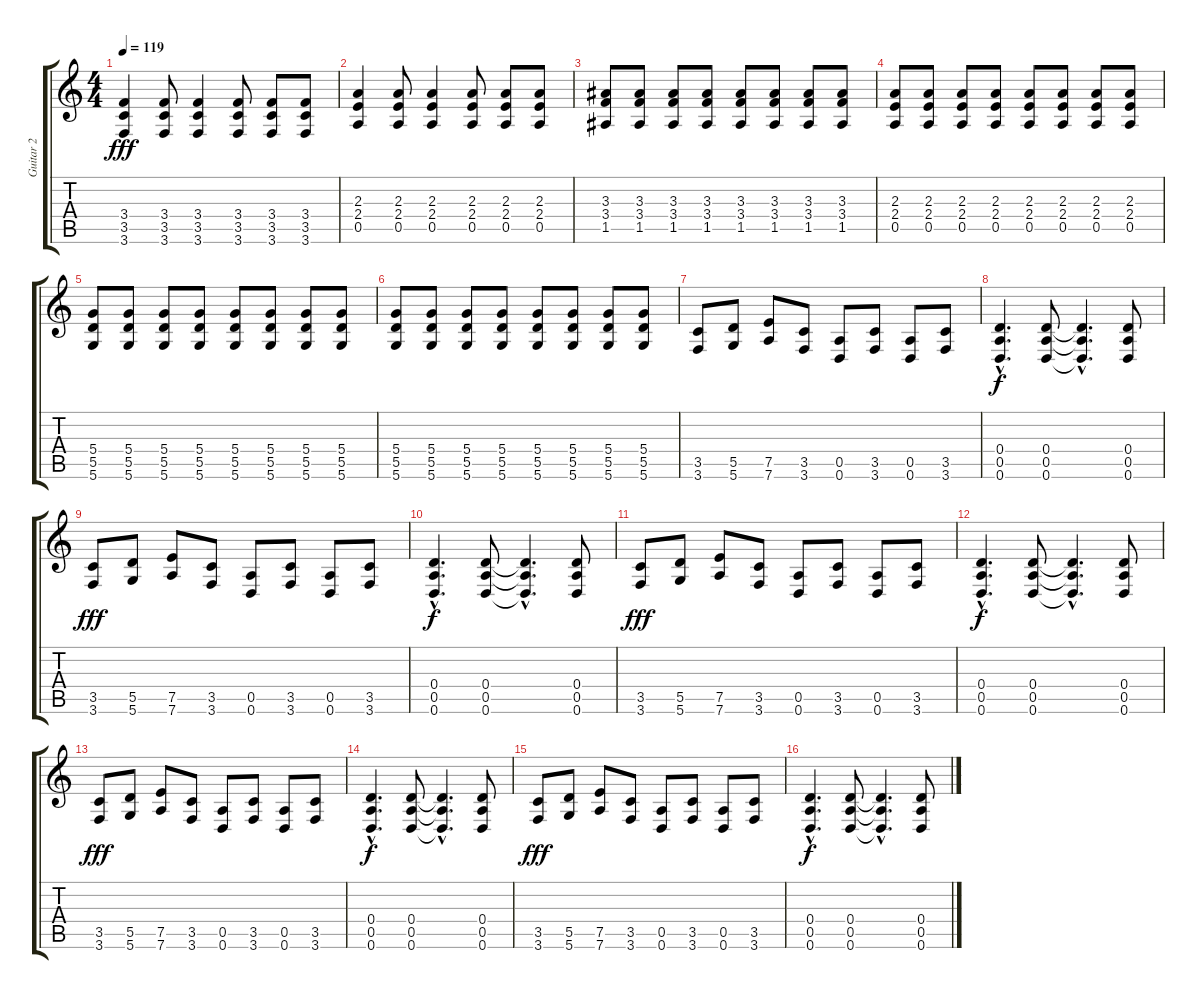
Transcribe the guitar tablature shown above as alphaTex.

\track ("Guitar 2" "Guitar 2") {instrument overdrivenguitar}
\staff {score tabs}
\tuning (E4 B3 G3 D3 A2 D2) {hide}
\ts (4 4)
\tempo 119
\clef g2
\ks c
(3.4 3.5 3.6).4{dy fff} (3.4 3.5 3.6).8 (3.4 3.5 3.6).4 (3.4 3.5 3.6).8 (3.4 3.5 3.6).8 (3.4 3.5 3.6).8 |
(2.3 2.4 0.5).4 (2.3 2.4 0.5).8 (2.3 2.4 0.5).4 (2.3 2.4 0.5).8 (2.3 2.4 0.5).8 (2.3 2.4 0.5).8 |
(3.3 3.4 1.5).8 (3.3 3.4 1.5).8 (3.3 3.4 1.5).8 (3.3 3.4 1.5).8 (3.3 3.4 1.5).8 (3.3 3.4 1.5).8 (3.3 3.4 1.5).8 (3.3 3.4 1.5).8 |
(2.3 2.4 0.5).8 (2.3 2.4 0.5).8 (2.3 2.4 0.5).8 (2.3 2.4 0.5).8 (2.3 2.4 0.5).8 (2.3 2.4 0.5).8 (2.3 2.4 0.5).8 (2.3 2.4 0.5).8 |
(5.4 5.5 5.6).8 (5.4 5.5 5.6).8 (5.4 5.5 5.6).8 (5.4 5.5 5.6).8 (5.4 5.5 5.6).8 (5.4 5.5 5.6).8 (5.4 5.5 5.6).8 (5.4 5.5 5.6).8 |
(5.4 5.5 5.6).8 (5.4 5.5 5.6).8 (5.4 5.5 5.6).8 (5.4 5.5 5.6).8 (5.4 5.5 5.6).8 (5.4 5.5 5.6).8 (5.4 5.5 5.6).8 (5.4 5.5 5.6).8 |
(3.5 3.6).8 (5.5 5.6).8 (7.5 7.6).8 (3.5 3.6).8 (0.5 0.6).8 (3.5 3.6).8 (0.5 0.6).8 (3.5 3.6).8 |
(0.4{hac} 0.5{hac} 0.6{hac}).4{d dy f} (0.4 0.5 0.6).8 (0.4{hac t} 0.5{hac t} 0.6{hac t}).4{d} (0.4 0.5 0.6).8 |
(3.5 3.6).8{dy fff} (5.5 5.6).8 (7.5 7.6).8 (3.5 3.6).8 (0.5 0.6).8 (3.5 3.6).8 (0.5 0.6).8 (3.5 3.6).8 |
(0.4{hac} 0.5{hac} 0.6{hac}).4{d dy f} (0.4 0.5 0.6).8 (0.4{hac t} 0.5{hac t} 0.6{hac t}).4{d} (0.4 0.5 0.6).8 |
(3.5 3.6).8{dy fff} (5.5 5.6).8 (7.5 7.6).8 (3.5 3.6).8 (0.5 0.6).8 (3.5 3.6).8 (0.5 0.6).8 (3.5 3.6).8 |
(0.4{hac} 0.5{hac} 0.6{hac}).4{d dy f} (0.4 0.5 0.6).8 (0.4{hac t} 0.5{hac t} 0.6{hac t}).4{d} (0.4 0.5 0.6).8 |
(3.5 3.6).8{dy fff} (5.5 5.6).8 (7.5 7.6).8 (3.5 3.6).8 (0.5 0.6).8 (3.5 3.6).8 (0.5 0.6).8 (3.5 3.6).8 |
(0.4{hac} 0.5{hac} 0.6{hac}).4{d dy f} (0.4 0.5 0.6).8 (0.4{hac t} 0.5{hac t} 0.6{hac t}).4{d} (0.4 0.5 0.6).8 |
(3.5 3.6).8{dy fff} (5.5 5.6).8 (7.5 7.6).8 (3.5 3.6).8 (0.5 0.6).8 (3.5 3.6).8 (0.5 0.6).8 (3.5 3.6).8 |
(0.4{hac} 0.5{hac} 0.6{hac}).4{d dy f} (0.4 0.5 0.6).8 (0.4{hac t} 0.5{hac t} 0.6{hac t}).4{d} (0.4 0.5 0.6).8
